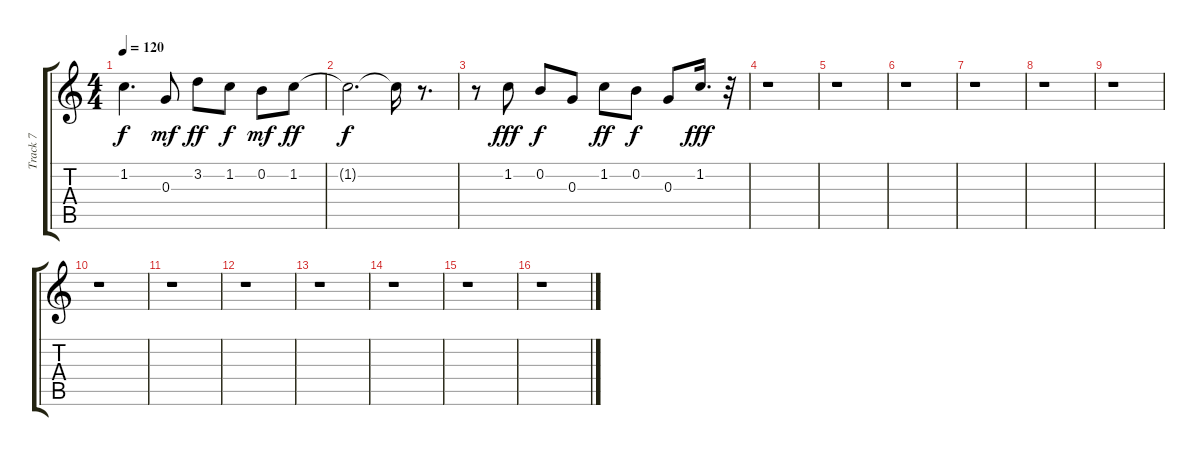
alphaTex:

\track ("Track 7" "Track 7") {instrument acousticguitarsteel}
\staff {score tabs}
\tuning (E4 B3 G3 D3 A2 E2) {hide}
\ts (4 4)
\tempo 120
\clef g2
\ks c
1.2{t}.4{d dy f} 0.3.8{dy mf} 3.2.8{dy ff} 1.2.8{dy f} 0.2.8{dy mf} 1.2.8{dy ff} |
1.2{t}.2{d dy f} 1.2{t}.16 r.8{d} |
r.8 1.2.8{dy fff} 0.2.8{dy f} 0.3.8 1.2.8{dy ff} 0.2.8{dy f} 0.3.8 1.2.16{d dy fff} r.32 |
r.1 |
r.1 |
r.1 |
r.1 |
r.1 |
r.1 |
r.1 |
r.1 |
r.1 |
r.1 |
r.1 |
r.1 |
r.1
